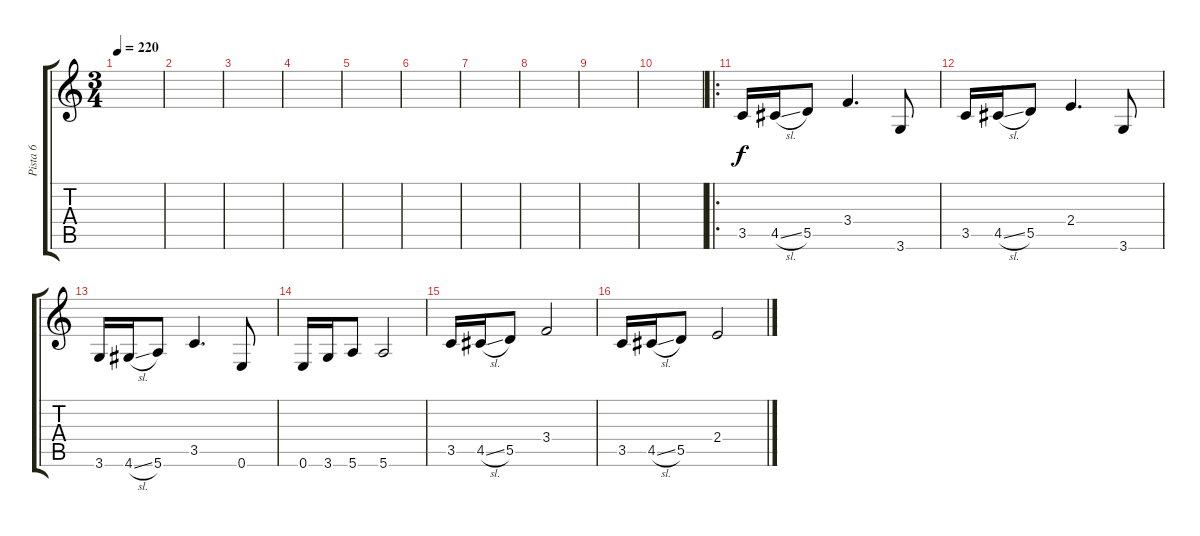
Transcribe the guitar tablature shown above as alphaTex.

\track ("Pista 6" "Pista 6") {instrument electricguitarjazz}
\staff {score tabs}
\tuning (E4 B3 G3 D3 A2 E2) {hide}
\ts (3 4)
\tempo 220
\clef g2
\ks c
|
|
|
|
|
|
|
|
|
|
\ro
3.5.16 4.5{sl}.16 5.5.8 3.4.4{d} 3.6.8 |
3.5.16 4.5{sl}.16 5.5.8 2.4.4{d} 3.6.8 |
3.6.16 4.6{sl}.16 5.6.8 3.5.4{d} 0.6.8 |
0.6.16 3.6.16 5.6.8 5.6.2 |
3.5.16 4.5{sl}.16 5.5.8 3.4.2 |
3.5.16 4.5{sl}.16 5.5.8 2.4.2
